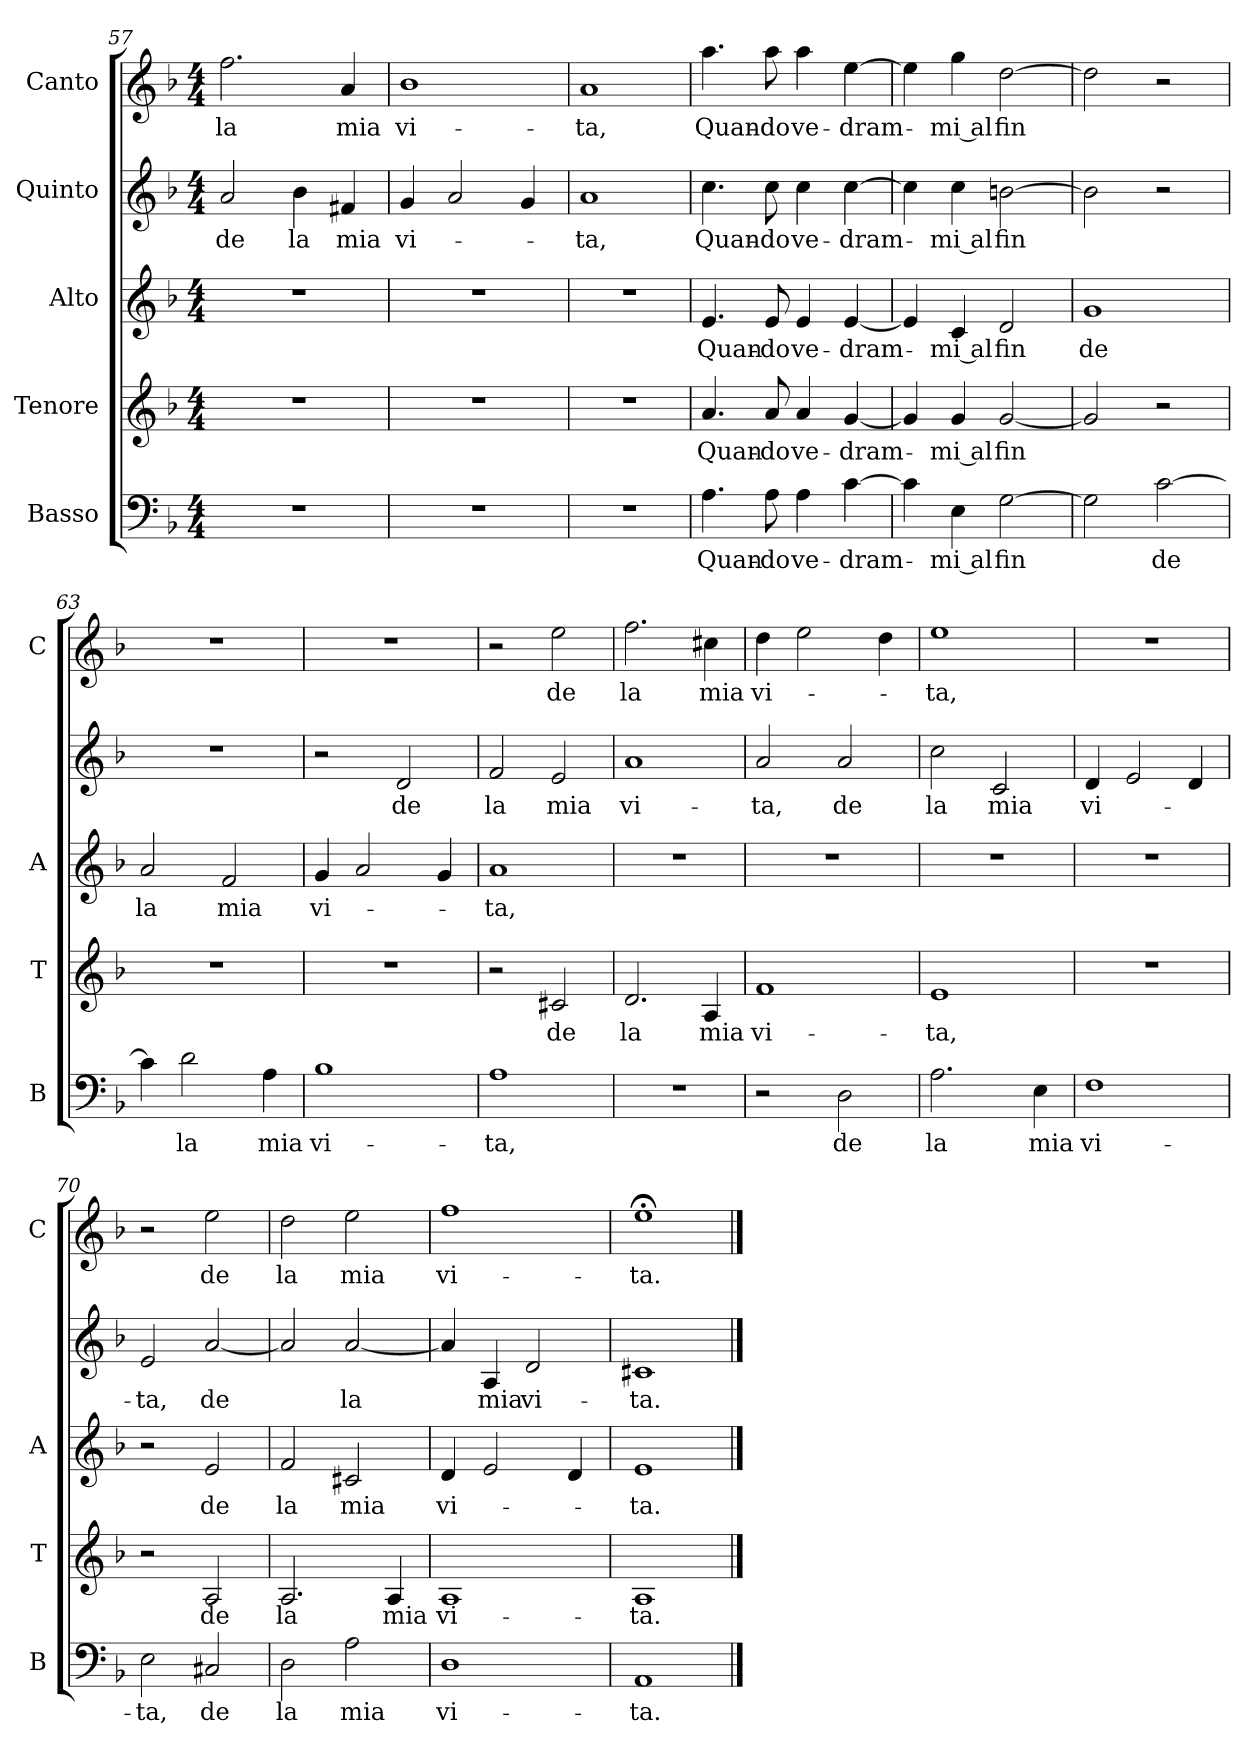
**kern	**text	**kern	**text	**kern	**text	**kern	**text	**kern	**text
*part5	*part5	*part4	*part4	*part3	*part3	*part2	*part2	*part1	*part1
*staff5	*staff5	*staff4	*staff4	*staff3	*staff3	*staff2	*staff2	*staff1	*staff1
*I"Basso	*	*I"Tenore	*	*I"Alto	*	*I"Quinto	*	*I"Canto	*
*I'B	*	*I'T	*	*I'A	*	*	*	*I'C	*
*clefF4	*	*clefG2	*	*clefG2	*	*clefG2	*	*clefG2	*
*k[b-]	*	*k[b-]	*	*k[b-]	*	*k[b-]	*	*k[b-]	*
*F:	*	*F:	*	*F:	*	*F:	*	*F:	*
*M4/4	*	*M4/4	*	*M4/4	*	*M4/4	*	*M4/4	*
=57	=57	=57	=57	=57	=57	=57	=57	=57	=57
!	!	!	!	!	!	!	!LO:LY:b	!	!LO:LY:b
1r	.	1r	.	1r	.	2a/	de	2.ff\	la
!	!	!	!	!	!	!	!LO:LY:b	!	!
.	.	.	.	.	.	4b-\	la	.	.
!	!	!	!	!	!	!	!LO:LY:b	!	!LO:LY:b
.	.	.	.	.	.	4f#X/	mia	4a/	mia
=58	=58	=58	=58	=58	=58	=58	=58	=58	=58
!	!	!	!	!	!	!	!LO:LY:b	!	!LO:LY:b
1r	.	1r	.	1r	.	4g/	vi-	1b-	vi-
.	.	.	.	.	.	2a/	.	.	.
.	.	.	.	.	.	4g/	.	.	.
=59	=59	=59	=59	=59	=59	=59	=59	=59	=59
!	!	!	!	!	!	!	!LO:LY:b	!	!LO:LY:b
1r	.	1r	.	1r	.	1a	-ta,	1a	-ta,
=60	=60	=60	=60	=60	=60	=60	=60	=60	=60
!	!LO:LY:b	!	!LO:LY:b	!	!LO:LY:b	!	!LO:LY:b	!	!LO:LY:b
4.A\	Quan-	4.a/	Quan-	4.e/	Quan-	4.cc\	Quan-	4.aa\	Quan-
!	!LO:LY:b	!	!LO:LY:b	!	!LO:LY:b	!	!LO:LY:b	!	!LO:LY:b
8A\	-do	8a/	-do	8e/	-do	8cc\	-do	8aa\	-do
!	!LO:LY:b	!	!LO:LY:b	!	!LO:LY:b	!	!LO:LY:b	!	!LO:LY:b
4A\	ve-	4a/	ve-	4e/	ve-	4cc\	ve-	4aa\	ve-
!	!LO:LY:b	!	!LO:LY:b	!	!LO:LY:b	!	!LO:LY:b	!	!LO:LY:b
[4c\	-dram-	[4g/	-dram-	[4e/	-dram-	[4cc\	-dram-	[4ee\	-dram-
!!LO:PB:g=z
=61	=61	=61	=61	=61	=61	=61	=61	=61	=61
4c\]	.	4g/]	.	4e/]	.	4cc\]	.	4ee\]	.
!	!LO:LY:b	!	!LO:LY:b	!	!LO:LY:b	!	!LO:LY:b	!	!LO:LY:b
4E\	-mi al	4g/	-mi al	4c/	-mi al	4cc\	-mi al	4gg\	-mi al
!	!LO:LY:b	!	!LO:LY:b	!	!LO:LY:b	!	!LO:LY:b	!	!LO:LY:b
[2G\	fin	[2g/	fin	2d/	fin	[2bn\	fin	[2dd\	fin
=62	=62	=62	=62	=62	=62	=62	=62	=62	=62
!	!	!	!	!	!LO:LY:b	!	!	!	!
2G\]	.	2g/]	.	1g	de	2b\]	.	2dd\]	.
!	!LO:LY:b	!	!	!	!	!	!	!	!
[2c\	de	2r	.	.	.	2r	.	2r	.
=63	=63	=63	=63	=63	=63	=63	=63	=63	=63
!	!	!	!	!	!LO:LY:b	!	!	!	!
4c\]	.	1r	.	2a/	la	1r	.	1r	.
!	!LO:LY:b	!	!	!	!	!	!	!	!
2d\	la	.	.	.	.	.	.	.	.
!	!	!	!	!	!LO:LY:b	!	!	!	!
.	.	.	.	2f/	mia	.	.	.	.
!	!LO:LY:b	!	!	!	!	!	!	!	!
4A\	mia	.	.	.	.	.	.	.	.
=64	=64	=64	=64	=64	=64	=64	=64	=64	=64
!	!LO:LY:b	!	!	!	!LO:LY:b	!	!	!	!
1B-	vi-	1r	.	4g/	vi-	2r	.	1r	.
.	.	.	.	2a/	.	.	.	.	.
!	!	!	!	!	!	!	!LO:LY:b	!	!
.	.	.	.	.	.	2d/	de	.	.
.	.	.	.	4g/	.	.	.	.	.
=65	=65	=65	=65	=65	=65	=65	=65	=65	=65
!	!LO:LY:b	!	!	!	!LO:LY:b	!	!LO:LY:b	!	!
1A	-ta,	2r	.	1a	-ta,	2f/	la	2r	.
!	!	!	!LO:LY:b	!	!	!	!LO:LY:b	!	!LO:LY:b
.	.	2c#X/	de	.	.	2e/	mia	2ee\	de
=66	=66	=66	=66	=66	=66	=66	=66	=66	=66
!	!	!	!LO:LY:b	!	!	!	!LO:LY:b	!	!LO:LY:b
1r	.	2.d/	la	1r	.	1a	vi-	2.ff\	la
!	!	!	!LO:LY:b	!	!	!	!	!	!LO:LY:b
.	.	4A/	mia	.	.	.	.	4cc#X\	mia
=67	=67	=67	=67	=67	=67	=67	=67	=67	=67
!	!	!	!LO:LY:b	!	!	!	!LO:LY:b	!	!LO:LY:b
2r	.	1f	vi-	1r	.	2a/	-ta,	4dd\	vi-
.	.	.	.	.	.	.	.	2ee\	.
!	!LO:LY:b	!	!	!	!	!	!LO:LY:b	!	!
2D\	de	.	.	.	.	2a/	de	.	.
.	.	.	.	.	.	.	.	4dd\	.
!!LO:LB:g=z
=68	=68	=68	=68	=68	=68	=68	=68	=68	=68
!	!LO:LY:b	!	!LO:LY:b	!	!	!	!LO:LY:b	!	!LO:LY:b
2.A\	la	1e	-ta,	1r	.	2cc\	la	1ee	-ta,
!	!	!	!	!	!	!	!LO:LY:b	!	!
.	.	.	.	.	.	2c/	mia	.	.
!	!LO:LY:b	!	!	!	!	!	!	!	!
4E\	mia	.	.	.	.	.	.	.	.
=69	=69	=69	=69	=69	=69	=69	=69	=69	=69
!	!LO:LY:b	!	!	!	!	!	!LO:LY:b	!	!
1F	vi-	1r	.	1r	.	4d/	vi-	1r	.
.	.	.	.	.	.	2e/	.	.	.
.	.	.	.	.	.	4d/	.	.	.
=70	=70	=70	=70	=70	=70	=70	=70	=70	=70
!	!LO:LY:b	!	!	!	!	!	!LO:LY:b	!	!
2E\	-ta,	2r	.	2r	.	2e/	-ta,	2r	.
!	!LO:LY:b	!	!LO:LY:b	!	!LO:LY:b	!	!LO:LY:b	!	!LO:LY:b
2C#X/	de	2A/	de	2e/	de	[2a/	de	2ee\	de
=71	=71	=71	=71	=71	=71	=71	=71	=71	=71
!	!LO:LY:b	!	!LO:LY:b	!	!LO:LY:b	!	!	!	!LO:LY:b
2D\	la	2.A/	la	2f/	la	2a/]	.	2dd\	la
!	!LO:LY:b	!	!	!	!LO:LY:b	!	!LO:LY:b	!	!LO:LY:b
2A\	mia	.	.	2c#X/	mia	[2a/	la	2ee\	mia
!	!	!	!LO:LY:b	!	!	!	!	!	!
.	.	4A/	mia	.	.	.	.	.	.
=72	=72	=72	=72	=72	=72	=72	=72	=72	=72
!	!LO:LY:b	!	!LO:LY:b	!	!LO:LY:b	!	!	!	!LO:LY:b
1D	vi-	1A	vi-	4d/	vi-	4a/]	.	1ff	vi-
!	!	!	!	!	!	!	!LO:LY:b	!	!
.	.	.	.	2e/	.	4A/	mia	.	.
!	!	!	!	!	!	!	!LO:LY:b	!	!
.	.	.	.	.	.	2d/	vi-	.	.
.	.	.	.	4d/	.	.	.	.	.
=73	=73	=73	=73	=73	=73	=73	=73	=73	=73
!	!LO:LY:b	!	!LO:LY:b	!	!LO:LY:b	!	!LO:LY:b	!	!LO:LY:b
1AA	-ta.	1A	-ta.	1e	-ta.	1c#X	-ta.	1ee;<	-ta.
==	==	==	==	==	==	==	==	==	==
*-	*-	*-	*-	*-	*-	*-	*-	*-	*-
